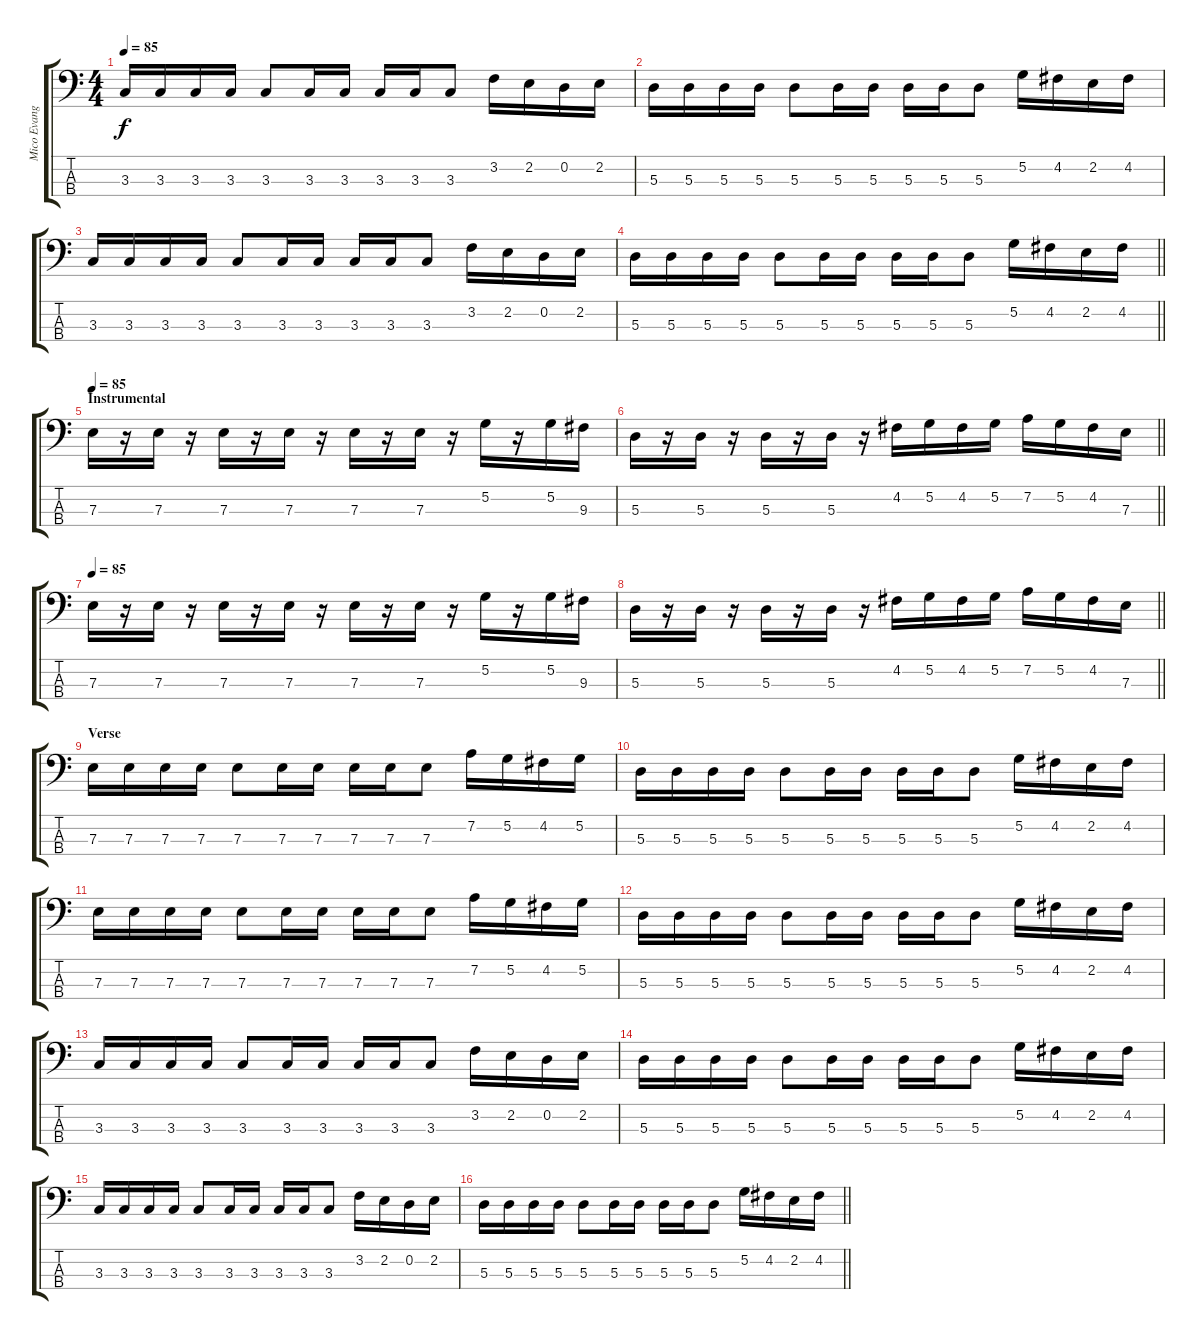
\track ("Mico Evangelista (Bass)" "Mico Evang") {instrument electricbassfinger}
\staff {score tabs}
\tuning (G2 D2 A1 E1) {hide}
\ts (4 4)
\tempo 85
\clef f4
\ks c
3.3.16{dy f} 3.3.16 3.3.16 3.3.16 3.3.8 3.3.16 3.3.16 3.3.16 3.3.16 3.3.8 3.2.16 2.2.16 0.2.16 2.2.16 |
5.3.16 5.3.16 5.3.16 5.3.16 5.3.8 5.3.16 5.3.16 5.3.16 5.3.16 5.3.8 5.2.16 4.2.16 2.2.16 4.2.16 |
3.3.16 3.3.16 3.3.16 3.3.16 3.3.8 3.3.16 3.3.16 3.3.16 3.3.16 3.3.8 3.2.16 2.2.16 0.2.16 2.2.16 |
\barLineRight lightlight
5.3.16 5.3.16 5.3.16 5.3.16 5.3.8 5.3.16 5.3.16 5.3.16 5.3.16 5.3.8 5.2.16 4.2.16 2.2.16 4.2.16 |
\section ("" "Instrumental")
\tempo 85
7.3.16 r.16 7.3.16 r.16 7.3.16 r.16 7.3.16 r.16 7.3.16 r.16 7.3.16 r.16 5.2.16 r.16 5.2.16 9.3.16 |
\barLineRight lightlight
5.3.16 r.16 5.3.16 r.16 5.3.16 r.16 5.3.16 r.16 4.2.16 5.2.16 4.2.16 5.2.16 7.2.16 5.2.16 4.2.16 7.3.16 |
\tempo 85
7.3.16 r.16 7.3.16 r.16 7.3.16 r.16 7.3.16 r.16 7.3.16 r.16 7.3.16 r.16 5.2.16 r.16 5.2.16 9.3.16 |
\barLineRight lightlight
5.3.16 r.16 5.3.16 r.16 5.3.16 r.16 5.3.16 r.16 4.2.16 5.2.16 4.2.16 5.2.16 7.2.16 5.2.16 4.2.16 7.3.16 |
\section ("" "Verse")
7.3.16 7.3.16 7.3.16 7.3.16 7.3.8 7.3.16 7.3.16 7.3.16 7.3.16 7.3.8 7.2.16 5.2.16 4.2.16 5.2.16 |
5.3.16 5.3.16 5.3.16 5.3.16 5.3.8 5.3.16 5.3.16 5.3.16 5.3.16 5.3.8 5.2.16 4.2.16 2.2.16 4.2.16 |
7.3.16 7.3.16 7.3.16 7.3.16 7.3.8 7.3.16 7.3.16 7.3.16 7.3.16 7.3.8 7.2.16 5.2.16 4.2.16 5.2.16 |
5.3.16 5.3.16 5.3.16 5.3.16 5.3.8 5.3.16 5.3.16 5.3.16 5.3.16 5.3.8 5.2.16 4.2.16 2.2.16 4.2.16 |
3.3.16 3.3.16 3.3.16 3.3.16 3.3.8 3.3.16 3.3.16 3.3.16 3.3.16 3.3.8 3.2.16 2.2.16 0.2.16 2.2.16 |
5.3.16 5.3.16 5.3.16 5.3.16 5.3.8 5.3.16 5.3.16 5.3.16 5.3.16 5.3.8 5.2.16 4.2.16 2.2.16 4.2.16 |
3.3.16 3.3.16 3.3.16 3.3.16 3.3.8 3.3.16 3.3.16 3.3.16 3.3.16 3.3.8 3.2.16 2.2.16 0.2.16 2.2.16 |
\barLineRight lightlight
5.3.16 5.3.16 5.3.16 5.3.16 5.3.8 5.3.16 5.3.16 5.3.16 5.3.16 5.3.8 5.2.16 4.2.16 2.2.16 4.2.16
